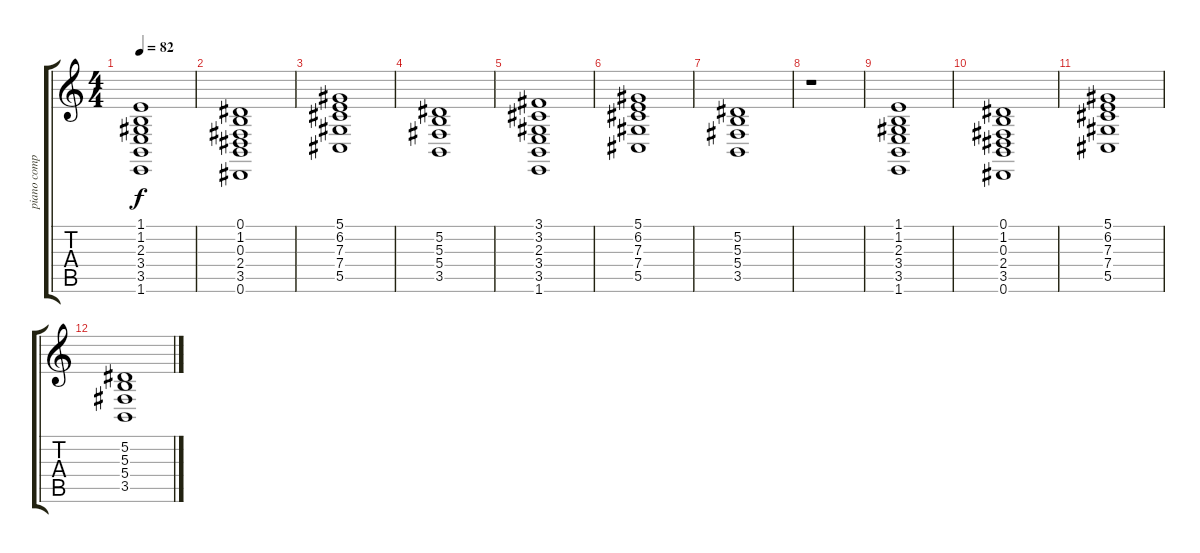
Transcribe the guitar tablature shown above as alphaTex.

\track ("piano complement" "piano comp") {instrument acousticgrandpiano}
\staff {score tabs}
\tuning (Eb4 Bb3 Gb3 Db3 Ab2 Eb2) {hide}
\ts (4 4)
\tempo 82
\clef g2
\ks c
(1.1 1.2 2.3 3.4 3.5 1.6).1{dy f instrument acousticgrandpiano} |
(0.1 1.2 0.3 2.4 3.5 0.6).1 |
(5.1 6.2 7.3 7.4 5.5).1 |
(5.2 5.3 5.4 3.5).1 |
(3.1 3.2 2.3 3.4 3.5 1.6).1 |
(5.1 6.2 7.3 7.4 5.5).1 |
(5.2 5.3 5.4 3.5).1 |
r.1 |
(1.1 1.2 2.3 3.4 3.5 1.6).1 |
(0.1 1.2 0.3 2.4 3.5 0.6).1 |
(5.1 6.2 7.3 7.4 5.5).1 |
(5.2 5.3 5.4 3.5).1
